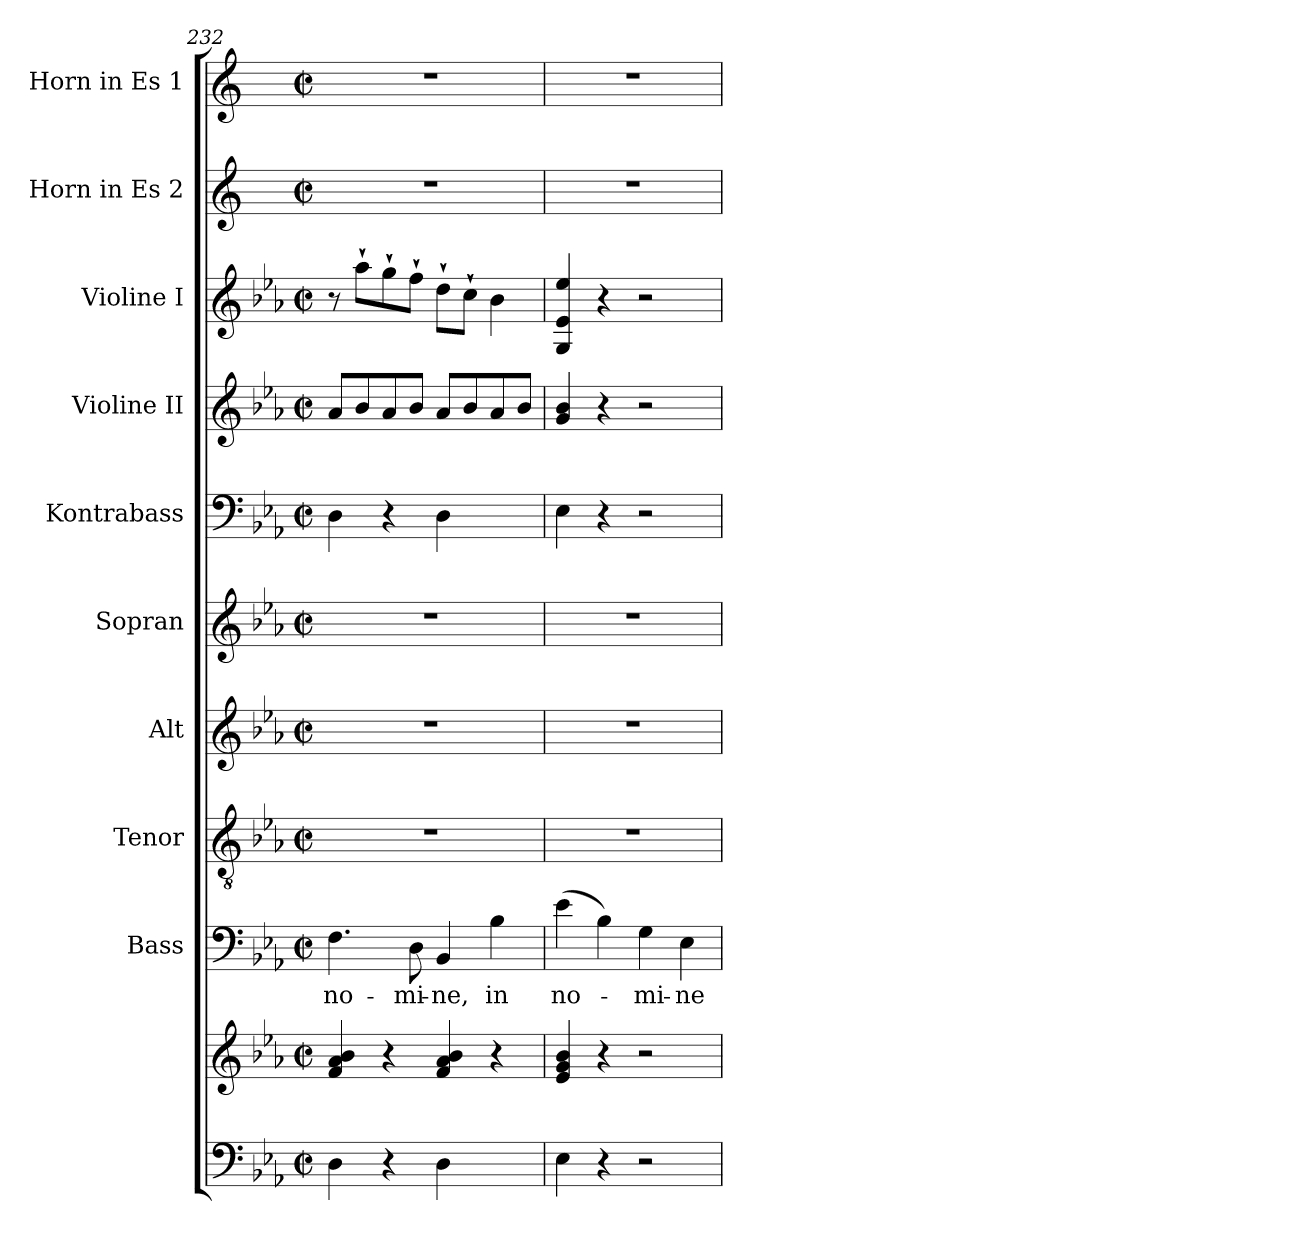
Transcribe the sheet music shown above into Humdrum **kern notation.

**kern	**kern	**kern	**text	**kern	**kern	**kern	**kern	**kern	**kern	**kern	**kern
*part10	*part10	*part9	*part9	*part8	*part7	*part6	*part5	*part4	*part3	*part2	*part1
*staff11	*staff10	*staff9	*staff9	*staff8	*staff7	*staff6	*staff5	*staff4	*staff3	*staff2	*staff1
*	*	*I"Bass	*	*I"Tenor	*I"Alt	*I"Sopran	*I"Kontrabass	*I"Violine II	*I"Violine I	*I"Horn in Es 2	*I"Horn in Es 1
*	*	*I'B.	*	*I'T.	*I'A.	*I'S.	*I'Kb.	*I'Vl. II	*I'Vl. I	*I'Hr. Es 2	*I'Hr. Es 1
*clefF4	*clefG2	*clefF4	*	*clefGv2	*clefG2	*clefG2	*clefF4	*clefG2	*clefG2	*clefG2	*clefG2
*	*	*	*	*	*	*	*ITrd7c12	*	*	*ITrd5c9	*ITrd5c9
*k[b-e-a-]	*k[b-e-a-]	*k[b-e-a-]	*	*k[b-e-a-]	*k[b-e-a-]	*k[b-e-a-]	*k[b-e-a-]	*k[b-e-a-]	*k[b-e-a-]	*k[b-e-a-]	*k[b-e-a-]
*E-:	*E-:	*E-:	*	*E-:	*E-:	*E-:	*E-:	*E-:	*E-:	*E-:	*E-:
*M2/2	*M2/2	*M2/2	*	*M2/2	*M2/2	*M2/2	*M2/2	*M2/2	*M2/2	*M2/2	*M2/2
*met(c|)	*met(c|)	*met(c|)	*	*met(c|)	*met(c|)	*met(c|)	*met(c|)	*met(c|)	*met(c|)	*met(c|)	*met(c|)
=232	=232	=232	=232	=232	=232	=232	=232	=232	=232	=232	=232
!	!	!	!LO:LY:b	!	!	!	!	!	!	!	!
4D\	4f/ 4a-/ 4b-/	4.F\	no-	1r	1r	1r	4DD\	8a-/L	8r	1r	1r
.	.	.	.	.	.	.	.	8b-/	8aa-`>\L	.	.
4r	4r	.	.	.	.	.	4r	8a-/	8gg`>\	.	.
!	!	!	!LO:LY:b	!	!	!	!	!	!	!	!
.	.	8D\	-mi-	.	.	.	.	8b-/J	8ff`>\J	.	.
!	!	!	!LO:LY:b	!	!	!	!	!	!	!	!
4D\	4f/ 4a-/ 4b-/	4BB-/	-ne,	.	.	.	4DD\	8a-/L	8dd`>\L	.	.
.	.	.	.	.	.	.	.	8b-/	8cc`>\J	.	.
!	!	!	!LO:LY:b	!	!	!	!	!	!	!	!
4ryy	4r	4B-\	in	.	.	.	4ryy	8a-/	4b-\	.	.
.	.	.	.	.	.	.	.	8b-/J	.	.	.
=233	=233	=233	=233	=233	=233	=233	=233	=233	=233	=233	=233
!	!	!	!LO:LY:b	!	!	!	!	!	!	!	!
4E-\	4e-/ 4g/ 4b-/	(>4e-\	no-	1r	1r	1r	4EE-\	4g/ 4b-/	4G/ 4e-/ 4ee-/	1r	1r
4r	4r	4B-\)	.	.	.	.	4r	4r	4r	.	.
!	!	!	!LO:LY:b	!	!	!	!	!	!	!	!
2r	2r	4G\	-mi-	.	.	.	2r	2r	2r	.	.
!	!	!	!LO:LY:b	!	!	!	!	!	!	!	!
.	.	4E-\	-ne	.	.	.	.	.	.	.	.
=	=	=	=	=	=	=	=	=	=	=	=
*-	*-	*-	*-	*-	*-	*-	*-	*-	*-	*-	*-
